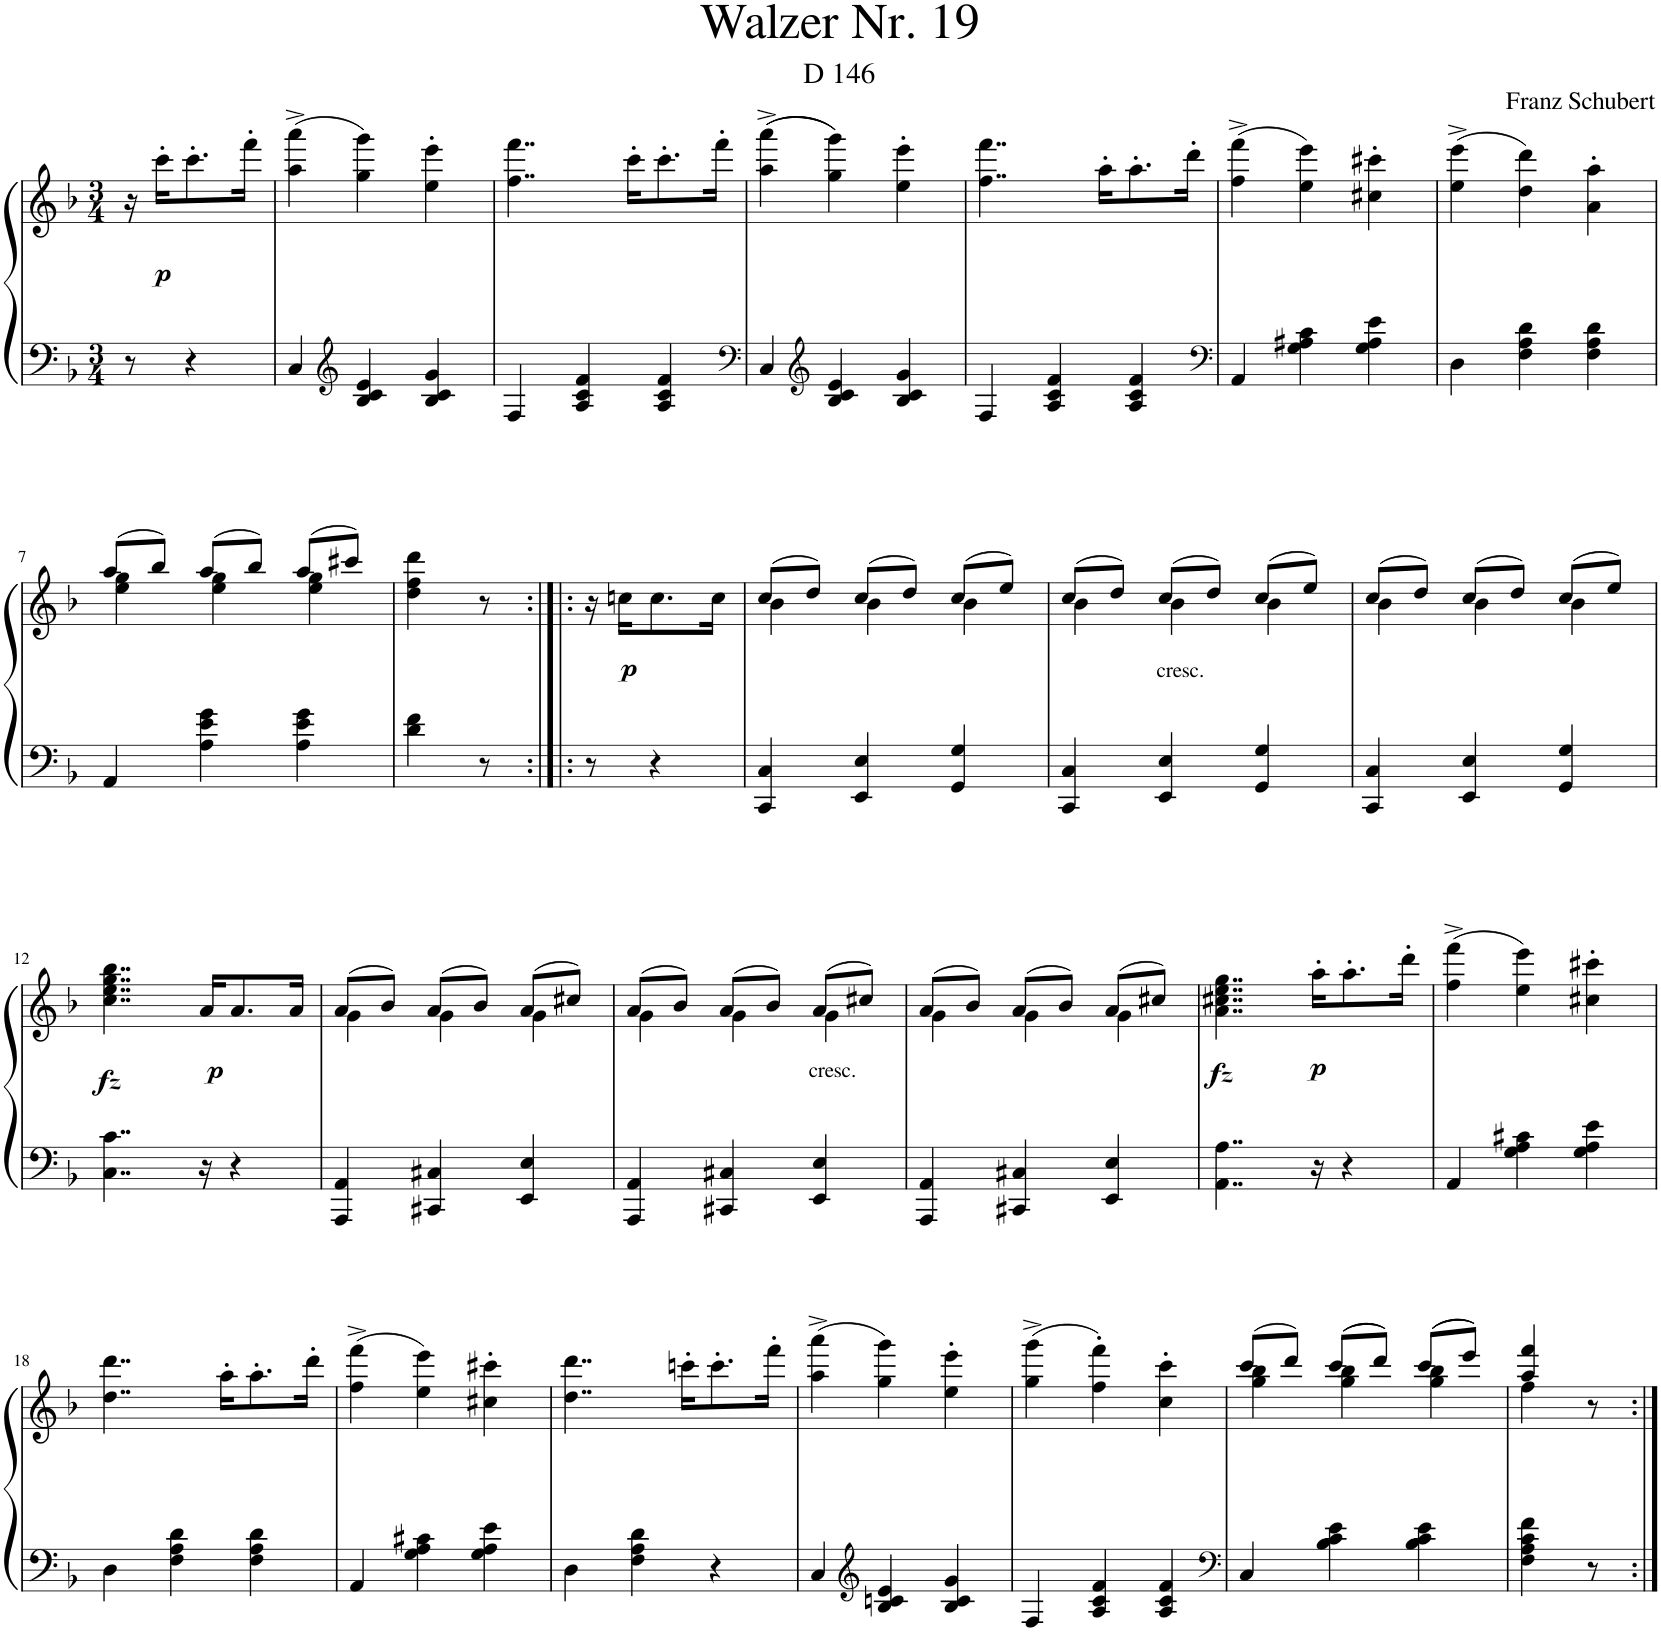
**kern	**kern	**dynam
*part1	*part1	*part1
*staff2	*staff1	*staff1/2
*I"Piano	*	*
*I'Pno.	*	*
*clefF4	*clefG2	*
*k[b-]	*k[b-]	*
*M3/4	*M3/4	*
=	=	=
8r	16r	.
!	!	!LO:DY:b
.	16ccc'\KL	p
4r	8.ccc'\	.
.	16fff'\Jk	.
=1	=1	=1
4C/	(4aa\^ 4aaa\^	.
*clefG2	*	*
4B-/ 4c/ 4e/	4gg\ 4ggg\)	.
4B-/ 4c/ 4g/	4ee\' 4eee\'	.
=2	=2	=2
4F/	4..ff\ 4..fff\	.
4A/ 4c/ 4f/	.	.
.	16ccc'\KL	.
4A/ 4c/ 4f/	8.ccc'\	.
.	16fff'\Jk	.
=3	=3	=3
*clefF4	*	*
4C/	((4aa\^ 4aaa\^	.
*clefG2	*	*
4B-/ 4c/ 4e/	4gg\ 4ggg\))	.
4B-/ 4c/ 4g/	4ee\' 4eee\'	.
=4	=4	=4
4F/	4..ff\ 4..fff\	.
4A/ 4c/ 4f/	.	.
.	16aa'\KL	.
4A/ 4c/ 4f/	8.aa'\	.
.	16ddd'\Jk	.
=5	=5	=5
*clefF4	*	*
4AA/	(4ff\^ 4fff\^	.
4G\ 4A#X\ 4c\	4ee\ 4eee\)	.
4G\ 4A#\ 4e\	4cc#X\' 4ccc#X\'	.
=6	=6	=6
4D\	(4ee\^ 4eee\^	.
4F\ 4A\ 4d\	4dd\ 4ddd\)	.
4F\ 4A\ 4d\	4a\' 4aa\'	.
!!LO:LB:g=z
=7	=7	=7
*	*^	*
4AA/	(8aa/L	4ee\ 4gg\	.
.	8bb-/J)	.	.
4A\ 4e\ 4g\	(8aa/L	4ee\ 4gg\	.
.	8bb-/J)	.	.
4A\ 4e\ 4g\	(8aa/L	4ee\ 4gg\	.
.	8ccc#X/J)	.	.
*	*v	*v	*
=8	=8	=8
4d\ 4f\	4dd\ 4ff\ 4ddd\	.
8r	8r	.
=8X1:|!|:	=8X1:|!|:	=8X1:|!|:
8r	16r	.
!	!	!LO:DY:b
.	16ccn\KL	p
4r	8.cc\	.
.	16cc\Jk	.
=9	=9	=9
*	*^	*
4CC/ 4C/	(8cc/L	4b-\	.
.	8dd/J)	.	.
4EE/ 4E/	(8cc/L	4b-\	.
.	8dd/J)	.	.
4GG/ 4G/	(8cc/L	4b-\	.
.	8ee/J)	.	.
=10	=10	=10	=10
4CC/ 4C/	(8cc/L	4b-\	.
.	8dd/J)	.	.
!	!LO:TX:b:t=cresc.	!	!
4EE/ 4E/	(8cc/L	4b-\	.
.	8dd/J)	.	.
4GG/ 4G/	(8cc/L	4b-\	.
.	8ee/J)	.	.
=11	=11	=11	=11
4CC/ 4C/	(8cc/L	4b-\	.
.	8dd/J)	.	.
4EE/ 4E/	(8cc/L	4b-\	.
.	8dd/J)	.	.
4GG/ 4G/	(8cc/L	4b-\	.
.	8ee/J)	.	.
*	*v	*v	*
!!LO:LB:g=z
=12	=12	=12
!	!	!LO:DY:b
4..C\ 4..c\	4..cc\ 4..ee\ 4..gg\ 4..bb-\	fz
!	!	!LO:DY:b
16r	16a/KL	p
4r	8.a/	.
.	16a/Jk	.
=13	=13	=13
*	*^	*
4AAA/ 4AA/	(8a/L	4g\	.
.	8b-/J)	.	.
4CC#X/ 4C#X/	(8a/L	4g\	.
.	8b-/J)	.	.
4EE/ 4E/	(8a/L	4g\	.
.	8cc#X/J)	.	.
=14	=14	=14	=14
4AAA/ 4AA/	(8a/L	4g\	.
.	8b-/J)	.	.
4CC#X/ 4C#X/	(8a/L	4g\	.
.	8b-/J)	.	.
!	!LO:TX:b:t=cresc.	!	!
4EE/ 4E/	(8a/L	4g\	.
.	8cc#X/J)	.	.
=15	=15	=15	=15
4AAA/ 4AA/	(8a/L	4g\	.
.	8b-/J)	.	.
4CC#X/ 4C#X/	(8a/L	4g\	.
.	8b-/J)	.	.
4EE/ 4E/	(8a/L	4g\	.
.	8cc#X/J)	.	.
*	*v	*v	*
=16	=16	=16
!	!	!LO:DY:b
4..AA\ 4..A\	4..a\ 4..cc#X\ 4..ee\ 4..gg\	fz
!	!	!LO:DY:b
16r	16aa'\KL	p
4r	8.aa'\	.
.	16ddd'\Jk	.
=17	=17	=17
4AA/	(4ff\^ 4fff\^	.
4G\ 4A\ 4c#X\	4ee\ 4eee\)	.
4G\ 4A\ 4e\	4cc#X\' 4ccc#X\'	.
!!LO:LB:g=z
=18	=18	=18
4D\	4..dd\ 4..ddd\	.
4F\ 4A\ 4d\	.	.
.	16aa'\KL	.
4F\ 4A\ 4d\	8.aa'\	.
.	16ddd'\Jk	.
=19	=19	=19
4AA/	(4ff\^ 4fff\^	.
4G\ 4A\ 4c#X\	4ee\ 4eee\)	.
4G\ 4A\ 4e\	4cc#X\' 4ccc#X\'	.
=20	=20	=20
4D\	4..dd\ 4..ddd\	.
4F\ 4A\ 4d\	.	.
.	16cccn'\KL	.
4r	8.ccc'\	.
.	16fff'\Jk	.
=21	=21	=21
4C/	(4aa\^ 4aaa\^	.
*clefG2	*	*
4B-/ 4cn/ 4e/	4gg\ 4ggg\)	.
4B-/ 4c/ 4g/	4ee\' 4eee\'	.
=22	=22	=22
4F/	(4gg\^ 4ggg\^	.
4A/ 4c/ 4f/	4ff\' 4fff\')	.
4A/ 4c/ 4f/	4cc\' 4ccc\'	.
=23	=23	=23
*clefF4	*	*
*	*^	*
4C/	(8ccc/L	4gg\ 4bb-\	.
.	8ddd/J)	.	.
4B-\ 4c\ 4e\	((8ccc/L	4gg\ 4bb-\	.
.	8ddd/J))	.	.
4B-\ 4c\ 4e\	((8ccc/L	4gg\ 4bb-\	.
.	8eee/J))	.	.
=24	=24	=24	=24
4F\ 4A\ 4c\ 4f\	4aa/ 4fff/	4ff\	.
8r	8r	8ryy	.
*	*v	*v	*
=:|!	=:|!	=:|!
*-	*-	*-
